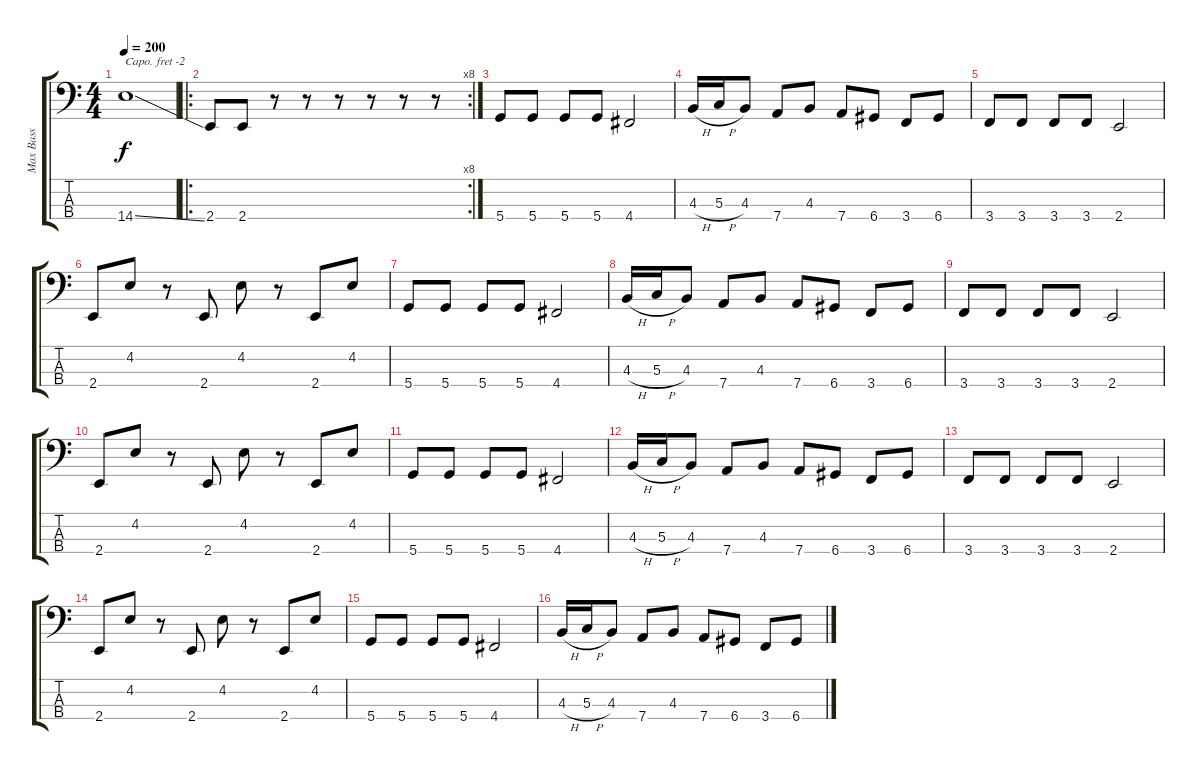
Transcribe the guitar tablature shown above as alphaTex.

\track ("Max Bass" "Max Bass") {instrument electricbasspick}
\staff {score tabs}
\capo -2
\tuning (G2 D2 A1 E1) {hide}
\ts (4 4)
\tempo 200
\clef f4
\ks c
14.4{ss}.1{dy f} |
\ro
\rc 8
2.4.8 2.4.8 r.8 r.8 r.8 r.8 r.8 r.8 |
5.4.8 5.4.8 5.4.8 5.4.8 4.4.2 |
4.3{h}.16 5.3{h}.16 4.3.8 7.4.8 4.3.8 7.4.8 6.4.8 3.4.8 6.4.8 |
3.4.8 3.4.8 3.4.8 3.4.8 2.4.2 |
2.4.8 4.2.8 r.8 2.4.8 4.2.8 r.8 2.4.8 4.2.8 |
5.4.8 5.4.8 5.4.8 5.4.8 4.4.2 |
4.3{h}.16 5.3{h}.16 4.3.8 7.4.8 4.3.8 7.4.8 6.4.8 3.4.8 6.4.8 |
3.4.8 3.4.8 3.4.8 3.4.8 2.4.2 |
2.4.8 4.2.8 r.8 2.4.8 4.2.8 r.8 2.4.8 4.2.8 |
5.4.8 5.4.8 5.4.8 5.4.8 4.4.2 |
4.3{h}.16 5.3{h}.16 4.3.8 7.4.8 4.3.8 7.4.8 6.4.8 3.4.8 6.4.8 |
3.4.8 3.4.8 3.4.8 3.4.8 2.4.2 |
2.4.8 4.2.8 r.8 2.4.8 4.2.8 r.8 2.4.8 4.2.8 |
5.4.8 5.4.8 5.4.8 5.4.8 4.4.2 |
4.3{h}.16 5.3{h}.16 4.3.8 7.4.8 4.3.8 7.4.8 6.4.8 3.4.8 6.4.8
